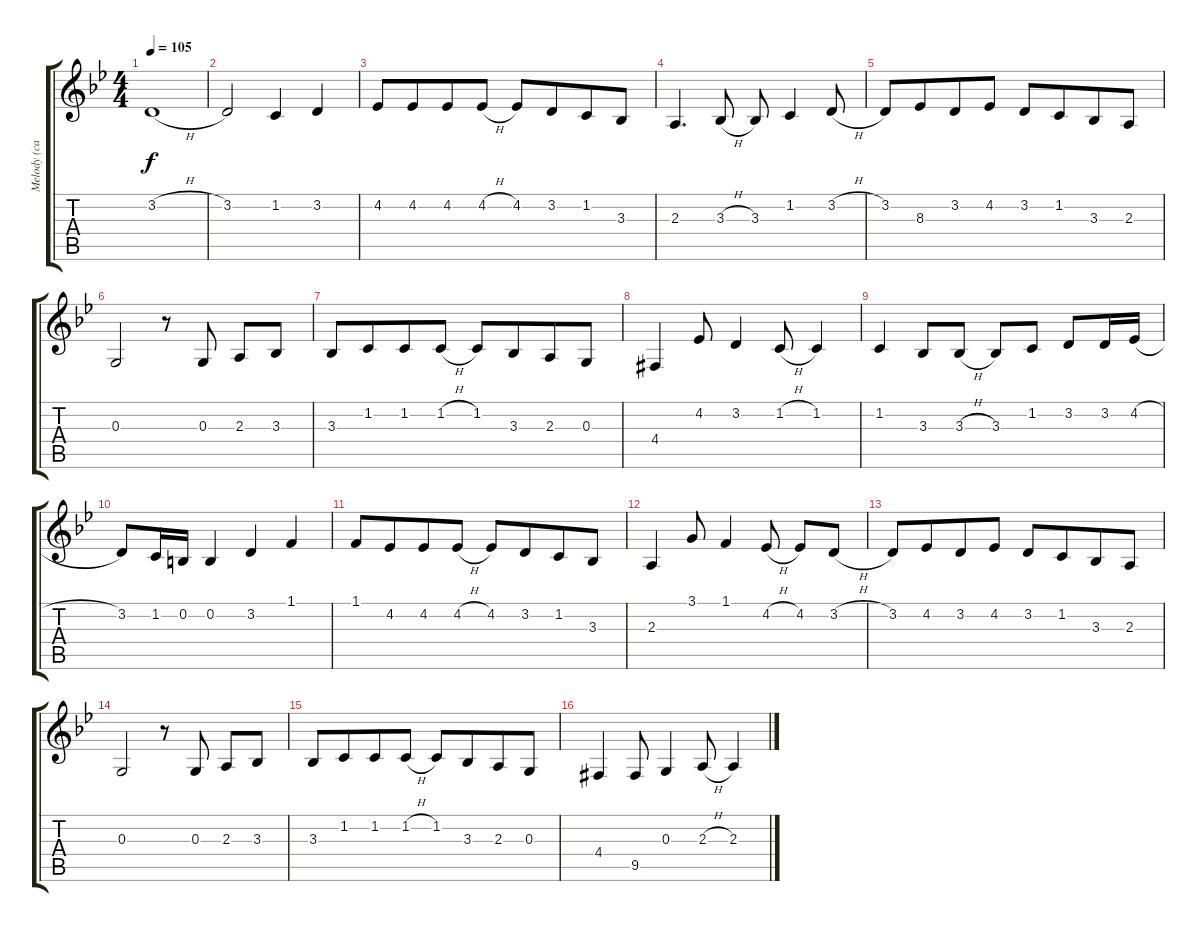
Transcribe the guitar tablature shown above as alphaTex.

\track ("Melody (can be right hand)" "Melody (ca") {instrument acousticgrandpiano}
\staff {score tabs}
\tuning (E4 B3 G3 D3 A2 E2) {hide}
\ts (4 4)
\tempo 105
\clef g2
\ks gminor
3.2{h}.1{dy f} |
3.2.2 1.2.4 3.2.4 |
4.2.8 4.2.8{beam merge} 4.2.8 4.2{h}.8 4.2.8 3.2.8{beam merge} 1.2.8 3.3.8 |
2.3.4{d} 3.3{h}.8 3.3.8 1.2.4 3.2{h}.8 |
3.2.8{beam merge} 8.3.8{beam merge} 3.2.8{beam merge} 4.2.8{beam split} 3.2.8{beam merge} 1.2.8{beam merge} 3.3.8{beam merge} 2.3.8 |
0.3.2 r.8 0.3.8 2.3.8{beam Up} 3.3.8{beam Up} |
3.3.8 1.2.8{beam merge} 1.2.8 1.2{h}.8 1.2.8 3.3.8{beam merge} 2.3.8 0.3.8 |
4.4{acc #}.4 4.2.8 3.2.4 1.2{h}.8 1.2.4 |
1.2.4 3.3.8 3.3{h}.8 3.3.8 1.2.8 3.2.8 3.2.16 4.2{h}.16 |
3.2.8 1.2.16 0.2.16 0.2.4 3.2.4 1.1.4 |
1.1.8 4.2.8{beam merge} 4.2.8 4.2{h}.8 4.2.8 3.2.8{beam merge} 1.2.8 3.3.8 |
2.3.4 3.1.8 1.1.4 4.2{h}.8 4.2.8 3.2{h}.8 |
3.2.8 4.2.8{beam merge} 3.2.8 4.2.8 3.2.8 1.2.8{beam merge} 3.3.8 2.3.8 |
0.3.2 r.8 0.3.8 2.3.8{beam Up} 3.3.8{beam Up} |
3.3.8 1.2.8{beam merge} 1.2.8 1.2{h}.8 1.2.8{beam Up} 3.3.8{beam Up beam merge} 2.3.8{beam Up} 0.3.8{beam Up} |
4.4{acc #}.4 9.5{acc #}.8 0.3.4 2.3{h}.8 2.3.4
